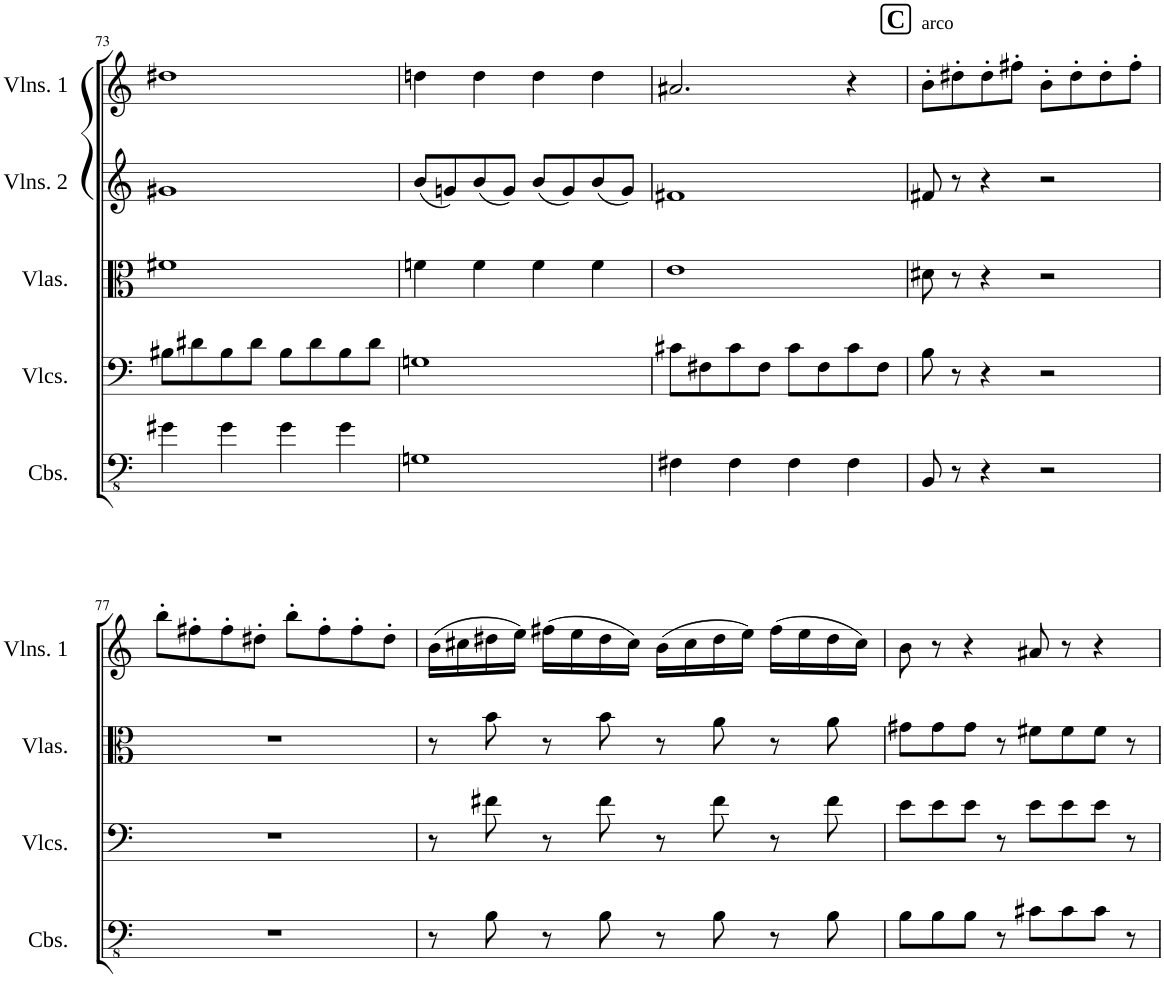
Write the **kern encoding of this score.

**kern	**kern	**kern	**kern	**kern
*part5	*part4	*part3	*part2	*part1
*staff5	*staff4	*staff3	*staff2	*staff1
*I"Contrabasses	*I"Violoncellos	*I"Violas	*I"Violins 2	*I"Violins 1
*I'Cbs.	*I'Vlcs.	*I'Vlas.	*I'Vlns. 2	*I'Vlns. 1
!!LO:PB:g=z
*clefFv4	*clefF4	*clefC3	*clefG2	*clefG2
*k[]	*k[]	*k[]	*k[]	*k[]
*M4/4	*M4/4	*M4/4	*M4/4	*M4/4
=73	=73	=73	=73	=73
4G#X\	8B#X\L	1f#X	1g#X	1dd#X
.	8d#X\	.	.	.
4G#\	8B#\	.	.	.
.	8d#\J	.	.	.
4G#\	8B#\L	.	.	.
.	8d#\	.	.	.
4G#\	8B#\	.	.	.
.	8d#\J	.	.	.
=74	=74	=74	=74	=74
1GGn	1Gn	4fn\	(8b/L	4ddn\
.	.	.	8gn/)	.
.	.	4f\	(8b/	4dd\
.	.	.	8g/J)	.
.	.	4f\	(8b/L	4dd\
.	.	.	8g/)	.
.	.	4f\	(8b/	4dd\
.	.	.	8g/J)	.
=75	=75	=75	=75	=75
4FF#X\	8c#X\L	1e	1f#X	2.a#X/
.	8F#X\	.	.	.
4FF#\	8c#\	.	.	.
.	8F#\J	.	.	.
4FF#\	8c#\L	.	.	.
.	8F#\	.	.	.
4FF#\	8c#\	.	.	4r
.	8F#\J	.	.	.
!!LO:REH:place=s1:a:B:cj:fs=14:t=C
=76	=76	=76	=76	=76
!	!	!	!	!LO:TX:a:t=arco
8BBB/	8B\	8d#X\	8f#X/	8b'\L
8r	8r	8r	8r	8dd#X'\
4r	4r	4r	4r	8dd#'\
.	.	.	.	8ff#X'\J
2r	2r	2r	2r	8b'\L
.	.	.	.	8dd#'\
.	.	.	.	8dd#'\
.	.	.	.	8ff#'\J
!!LO:LB:g=z
=77	=77	=77	=77	=77
1r	1r	1r	1r	8bb'\L
.	.	.	.	8ff#X'\
.	.	.	.	8ff#'\
.	.	.	.	8dd#X'\J
.	.	.	.	8bb'\L
.	.	.	.	8ff#'\
.	.	.	.	8ff#'\
.	.	.	.	8dd#'\J
=78	=78	=78	=78	=78
8r	8r	8r	1r	(16b\LL
.	.	.	.	16cc#X\
8BB\	8f#X\	8b\	.	16dd#X\
.	.	.	.	16ee\JJ)
8r	8r	8r	.	(16ff#X\LL
.	.	.	.	16ee\
8BB\	8f#\	8b\	.	16dd#\
.	.	.	.	16cc#\JJ)
8r	8r	8r	.	(16b\LL
.	.	.	.	16cc#\
8BB\	8f#\	8a\	.	16dd#\
.	.	.	.	16ee\JJ)
8r	8r	8r	.	(16ff#\LL
.	.	.	.	16ee\
8BB\	8f#\	8a\	.	16dd#\
.	.	.	.	16cc#\JJ)
=79	=79	=79	=79	=79
8BB\L	8e\L	8g#X\L	1r	8b\
8BB\	8e\	8g#\	.	8r
8BB\J	8e\J	8g#\J	.	4r
8r	8r	8r	.	.
8C#X\L	8e\L	8f#X\L	.	8a#X/
8C#\	8e\	8f#\	.	8r
8C#\J	8e\J	8f#\J	.	4r
8r	8r	8r	.	.
=	=	=	=	=
*-	*-	*-	*-	*-
